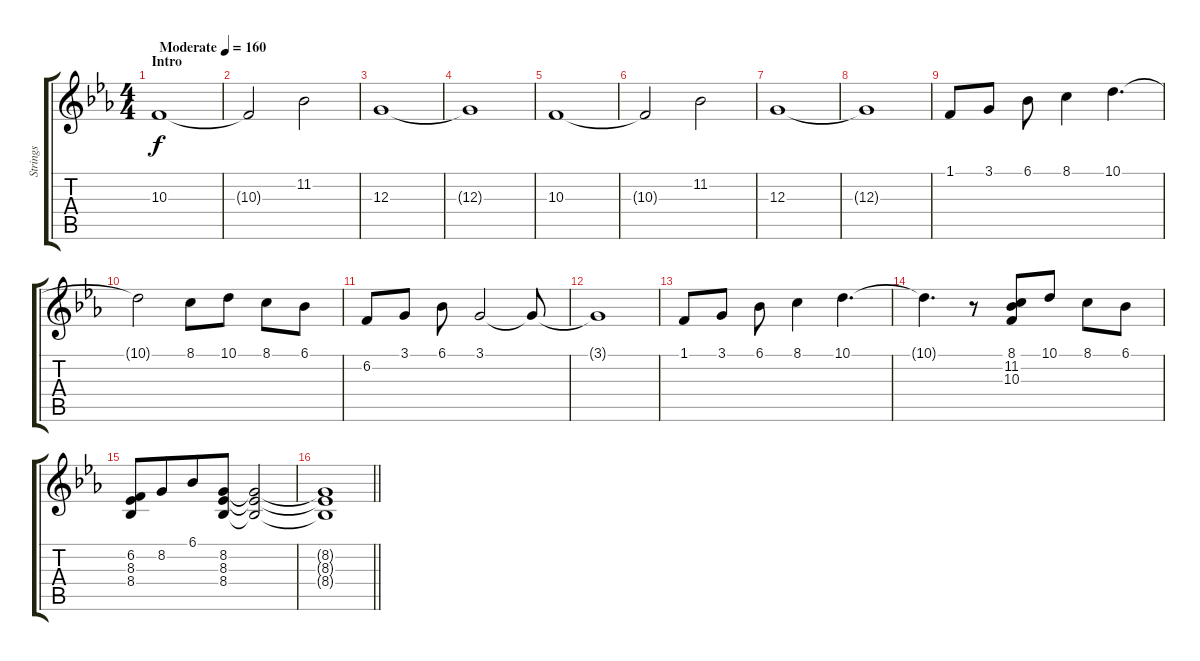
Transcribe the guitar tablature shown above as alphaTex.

\track ("Strings" "Strings") {instrument synthstrings1}
\staff {score tabs}
\tuning (E4 B3 G3 D3 A2 E2) {hide}
\ts (4 4)
\section ("" "Intro")
\tempo (160 "Moderate")
\clef g2
\ks eb
10.3.1{dy f instrument synthstrings1} |
10.3{t}.2 11.2.2 |
12.3.1 |
12.3{t}.1 |
10.3.1 |
10.3{t}.2 11.2.2 |
12.3.1 |
12.3{t}.1 |
1.1.8 3.1.8 6.1.8 8.1.4 10.1.4{d} |
10.1{t}.2 8.1.8 10.1.8 8.1.8 6.1.8 |
6.2.8 3.1.8 6.1.8 3.1.2 3.1{t}.8 |
3.1{t}.1 |
1.1.8 3.1.8 6.1.8 8.1.4 10.1.4{d} |
10.1{t}.4{d} r.8 (8.1 11.2 10.3).8 10.1.8 8.1.8 6.1.8 |
(6.2 8.3 8.4).8 8.2.8{beam merge} 6.1.8 (8.2 8.3 8.4).8 (8.2{t} 8.3{t} 8.4{t}).2 |
\barLineRight lightlight
(8.2{t} 8.3{t} 8.4{t}).1
